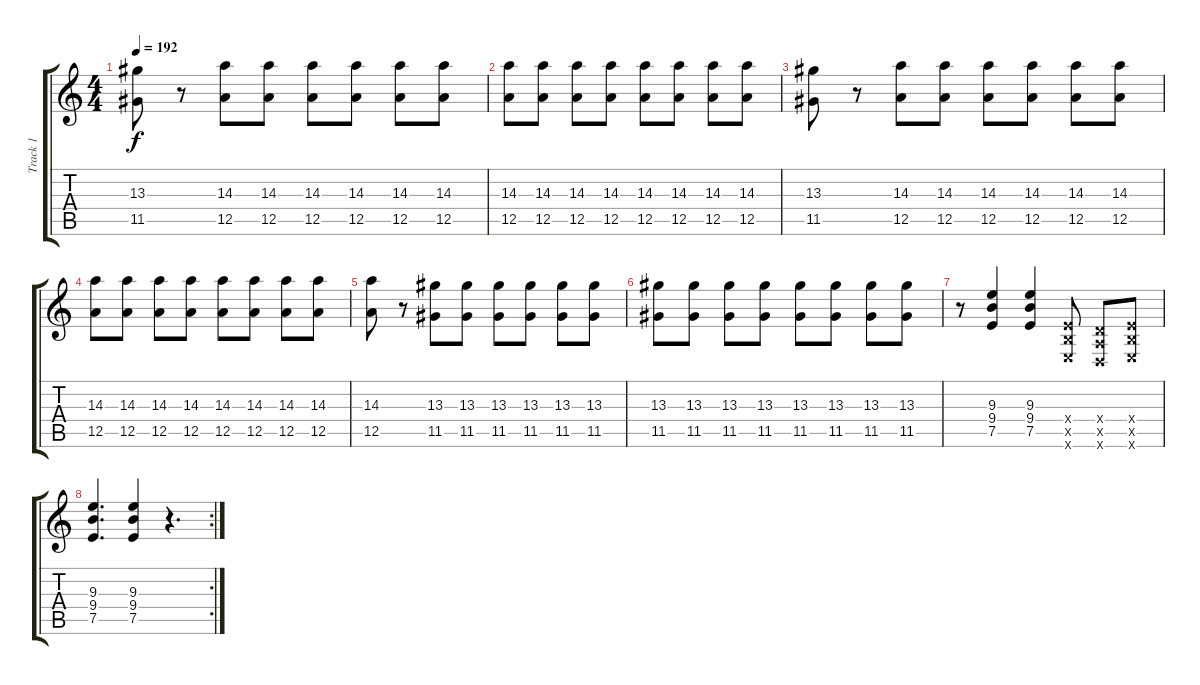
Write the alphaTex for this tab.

\track ("Track 1" "Track 1") {instrument electricguitarclean}
\staff {score tabs}
\tuning (E4 B3 G3 D3 A2 D2) {hide}
\ts (4 4)
\tempo 192
\clef g2
\ks c
(13.3 11.5).8{dy f} r.8 (14.3 12.5).8 (14.3 12.5).8 (14.3 12.5).8 (14.3 12.5).8 (14.3 12.5).8 (14.3 12.5).8 |
(14.3 12.5).8 (14.3 12.5).8 (14.3 12.5).8 (14.3 12.5).8 (14.3 12.5).8 (14.3 12.5).8 (14.3 12.5).8 (14.3 12.5).8 |
(13.3 11.5).8 r.8 (14.3 12.5).8 (14.3 12.5).8 (14.3 12.5).8 (14.3 12.5).8 (14.3 12.5).8 (14.3 12.5).8 |
(14.3 12.5).8 (14.3 12.5).8 (14.3 12.5).8 (14.3 12.5).8 (14.3 12.5).8 (14.3 12.5).8 (14.3 12.5).8 (14.3 12.5).8 |
(14.3 12.5).8 r.8 (13.3 11.5).8 (13.3 11.5).8 (13.3 11.5).8 (13.3 11.5).8 (13.3 11.5).8 (13.3 11.5).8 |
(13.3 11.5).8 (13.3 11.5).8 (13.3 11.5).8 (13.3 11.5).8 (13.3 11.5).8 (13.3 11.5).8 (13.3 11.5).8 (13.3 11.5).8 |
r.8 (9.3 9.4 7.5).4 (9.3 9.4 7.5).4 (2.4{x} 2.5{x} 2.6{x}).8 (0.4{x} 0.5{x} 0.6{x}).8 (2.4{x} 2.5{x} 2.6{x}).8 |
\rc 2
(9.3 9.4 7.5).4{d} (9.3 9.4 7.5).4 r.4{d}
